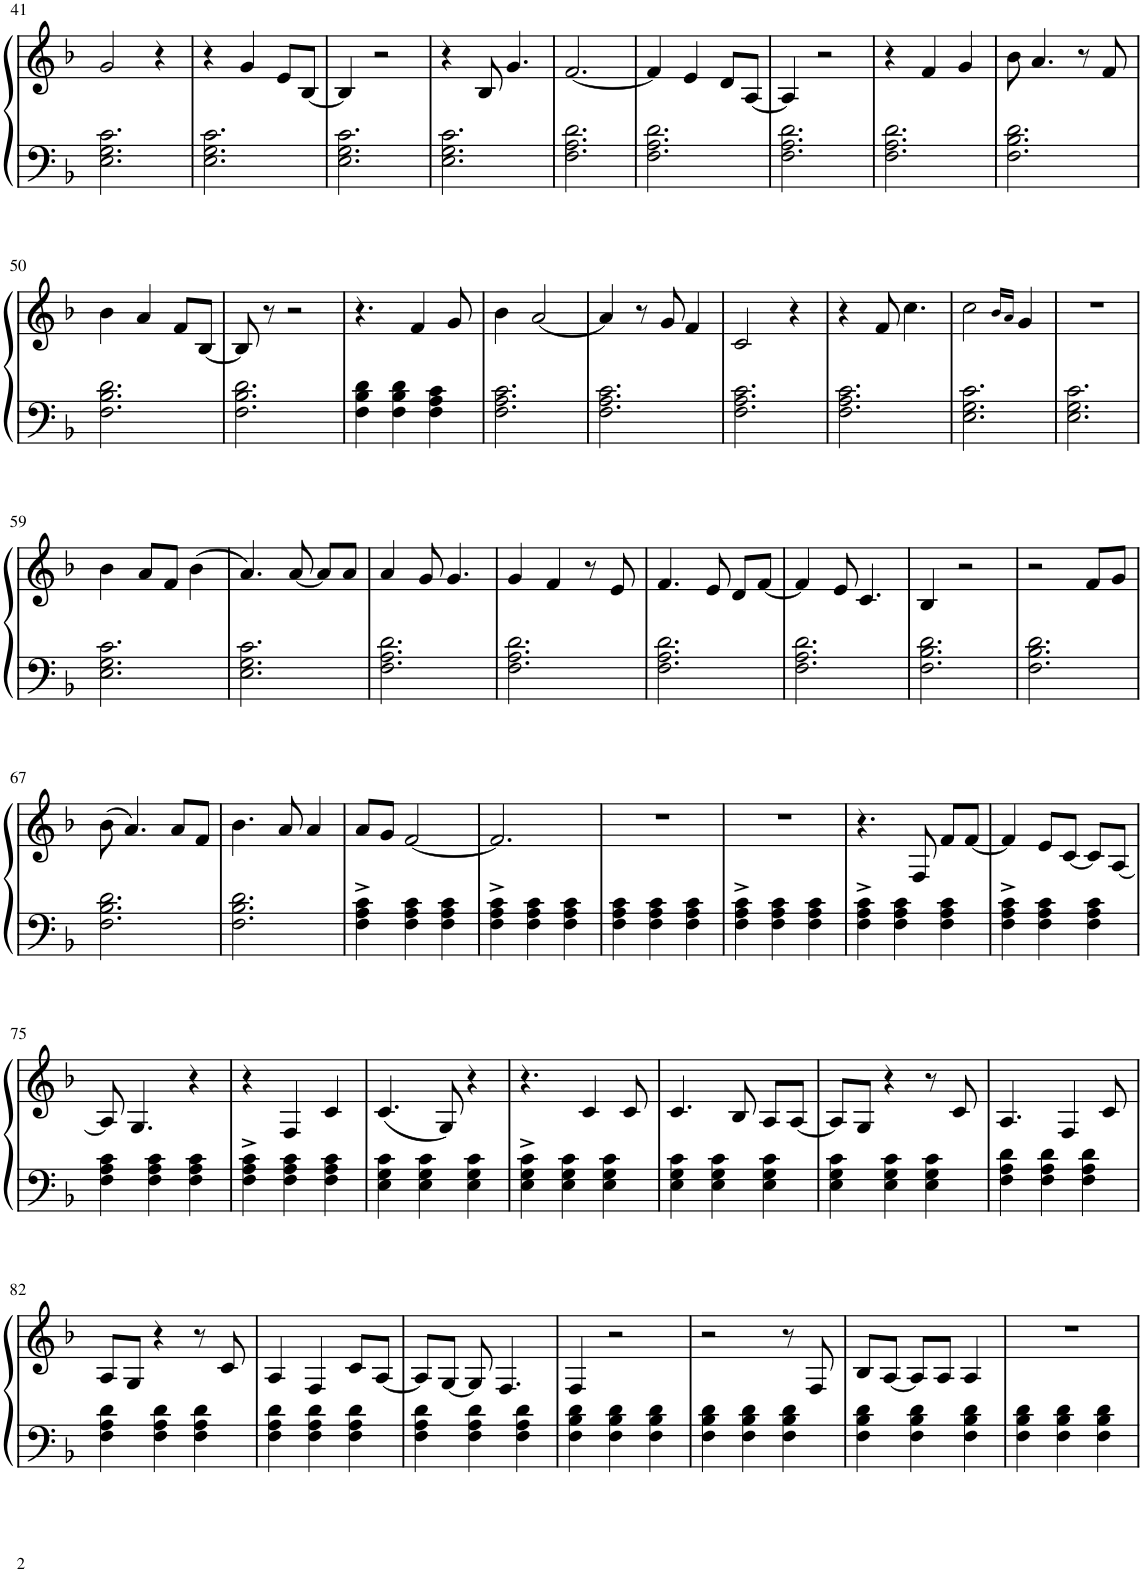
**kern	**kern
*part1	*part1
*staff2	*staff1
*I"Piano	*
*I'Pno.	*
!!LO:PB:g=z
*clefF4	*clefG2
*k[b-]	*k[b-]
*M3/4	*M3/4
=41	=41
2.E\ 2.G\ 2.c\	2g/
.	4r
=42	=42
2.E\ 2.G\ 2.c\	4r
.	4g/
.	8e/L
.	[8B-/J
=43	=43
2.E\ 2.G\ 2.c\	4B-/]
.	2r
=44	=44
2.E\ 2.G\ 2.c\	4r
.	8B-/
.	4.g/
=45	=45
*^	*
2.F\ 2.A\	2.d\	[2.f/
*v	*v	*
=46	=46
2.F\ 2.A\ 2.d\	4f/]
.	4e/
.	8d/L
.	[8A/J
=47	=47
2.F\ 2.A\ 2.d\	4A/]
.	2r
=48	=48
2.F\ 2.A\ 2.d\	4r
.	4f/
.	4g/
=49	=49
2.F\ 2.B-\ 2.d\	8b-\
.	4.a/
.	8r
.	8f/
!!LO:LB:g=z
=50	=50
2.F\ 2.B-\ 2.d\	4b-\
.	4a/
.	8f/L
.	[8B-/J
=51	=51
2.F\ 2.B-\ 2.d\	8B-/]
.	8r
.	2r
=52	=52
4F\ 4B-\ 4d\	4.r
4F\ 4B-\ 4d\	.
.	4f/
4F\ 4A\ 4c\	.
.	8g/
=53	=53
2.F\ 2.A\ 2.c\	4b-\
.	[2a/
=54	=54
2.F\ 2.A\ 2.c\	4a/]
.	8r
.	8g/
.	4f/
=55	=55
2.F\ 2.A\ 2.c\	2c/
.	4r
=56	=56
2.F\ 2.A\ 2.c\	4r
.	8f/
.	4.cc\
=57	=57
2.E\ 2.G\ 2.c\	2cc\
.	16qb-/LL
.	16qa/JJ
.	4g/
=58	=58
2.E\ 2.G\ 2.c\	2.r
!!LO:LB:g=z
=59	=59
2.E\ 2.G\ 2.c\	4b-\
.	8a/L
.	8f/J
.	(4b-\
=60	=60
2.E\ 2.G\ 2.c\	4.a/)
.	[8a/
.	8a/L]
.	8a/J
=61	=61
2.F\ 2.A\ 2.d\	4a/
.	8g/
.	4.g/
=62	=62
2.F\ 2.A\ 2.d\	4g/
.	4f/
.	8r
.	8e/
=63	=63
2.F\ 2.A\ 2.d\	4.f/
.	8e/
.	8d/L
.	[8f/J
=64	=64
2.F\ 2.A\ 2.d\	4f/]
.	8e/
.	4.c/
=65	=65
2.F\ 2.B-\ 2.d\	4B-/
.	2r
=66	=66
2.F\ 2.B-\ 2.d\	2r
.	8f/L
.	8g/J
!!LO:LB:g=z
=67	=67
2.F\ 2.B-\ 2.d\	(8b-\
.	4.a/)
.	8a/L
.	8f/J
=68	=68
2.F\ 2.B-\ 2.d\	4.b-\
.	8a/
.	4a/
=69	=69
4F\^ 4A\^ 4c\^	8a/L
.	8g/J
4F\ 4A\ 4c\	[2f/
4F\ 4A\ 4c\	.
=70	=70
4F\^ 4A\^ 4c\^	2.f/]
4F\ 4A\ 4c\	.
4F\ 4A\ 4c\	.
=71	=71
4F\ 4A\ 4c\	2.r
4F\ 4A\ 4c\	.
4F\ 4A\ 4c\	.
=72	=72
4F\^ 4A\^ 4c\^	2.r
4F\ 4A\ 4c\	.
4F\ 4A\ 4c\	.
=73	=73
4F\^ 4A\^ 4c\^	4.r
4F\ 4A\ 4c\	.
.	8F/
4F\ 4A\ 4c\	8f/L
.	[8f/J
=74	=74
4F\^ 4A\^ 4c\^	4f/]
4F\ 4A\ 4c\	8e/L
.	[8c/J
4F\ 4A\ 4c\	8c/L]
.	[8A/J
!!LO:LB:g=z
=75	=75
4F\ 4A\ 4c\	8A/]
.	4.G/
4F\ 4A\ 4c\	.
4F\ 4A\ 4c\	4r
=76	=76
4F\^ 4A\^ 4c\^	4r
4F\ 4A\ 4c\	4F/
4F\ 4A\ 4c\	4c/
=77	=77
4E\ 4G\ 4c\	(4.c/
4E\ 4G\ 4c\	.
.	8G/)
4E\ 4G\ 4c\	4r
=78	=78
4E\^ 4G\^ 4c\^	4.r
4E\ 4G\ 4c\	.
.	4c/
4E\ 4G\ 4c\	.
.	8c/
=79	=79
4E\ 4G\ 4c\	4.c/
4E\ 4G\ 4c\	.
.	8B-/
4E\ 4G\ 4c\	8A/L
.	[8A/J
=80	=80
4E\ 4G\ 4c\	8A/L]
.	8G/J
4E\ 4G\ 4c\	4r
4E\ 4G\ 4c\	8r
.	8c/
=81	=81
4F\ 4A\ 4d\	4.A/
4F\ 4A\ 4d\	.
.	4F/
4F\ 4A\ 4d\	.
.	8c/
!!LO:LB:g=z
=82	=82
4F\ 4A\ 4d\	8A/L
.	8G/J
4F\ 4A\ 4d\	4r
4F\ 4A\ 4d\	8r
.	8c/
=83	=83
4F\ 4A\ 4d\	4A/
4F\ 4A\ 4d\	4F/
4F\ 4A\ 4d\	8c/L
.	[8A/J
=84	=84
4F\ 4A\ 4d\	8A/L]
.	[8G/J
4F\ 4A\ 4d\	8G/]
.	4.F/
4F\ 4A\ 4d\	.
=85	=85
4F\ 4B-\ 4d\	4F/
4F\ 4B-\ 4d\	2r
4F\ 4B-\ 4d\	.
=86	=86
4F\ 4B-\ 4d\	2r
4F\ 4B-\ 4d\	.
4F\ 4B-\ 4d\	8r
.	8F/
=87	=87
4F\ 4B-\ 4d\	8B-/L
.	[8A/J
4F\ 4B-\ 4d\	8A/L]
.	8A/J
4F\ 4B-\ 4d\	4A/
=88	=88
4F\ 4B-\ 4d\	2.r
4F\ 4B-\ 4d\	.
4F\ 4B-\ 4d\	.
=	=
*-	*-
